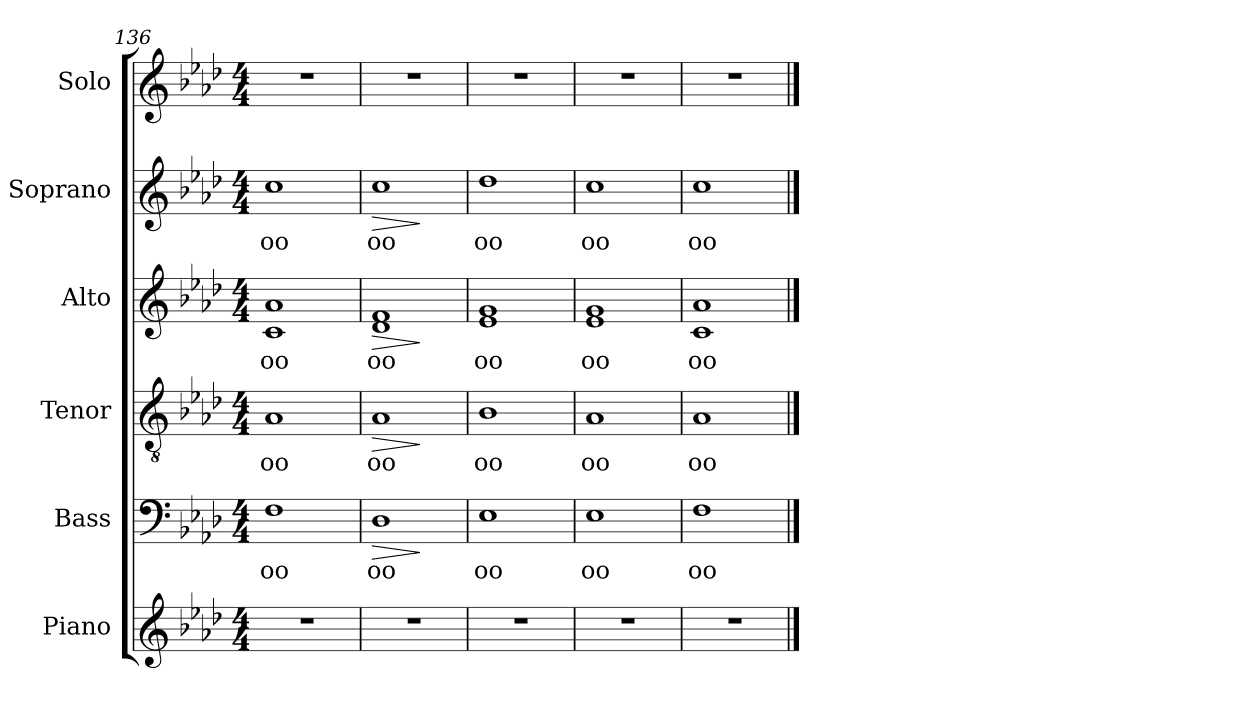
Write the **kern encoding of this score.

**kern	**kern	**text	**dynam	**kern	**text	**dynam	**kern	**text	**dynam	**kern	**text	**dynam	**kern
*part6	*part5	*part5	*part5	*part4	*part4	*part4	*part3	*part3	*part3	*part2	*part2	*part2	*part1
*staff6	*staff5	*staff5	*staff5	*staff4	*staff4	*staff4	*staff3	*staff3	*staff3	*staff2	*staff2	*staff2	*staff1
*I"Piano	*I"Bass	*	*	*I"Tenor	*	*	*I"Alto	*	*	*I"Soprano	*	*	*I"Solo
*I'Pno.	*I'Bass	*	*	*I'Ten	*	*	*I'Alt	*	*	*I'Sop	*	*	*I'So.
*clefG2	*clefF4	*	*	*clefGv2	*	*	*clefG2	*	*	*clefG2	*	*	*clefG2
*k[b-e-a-d-]	*k[b-e-a-d-]	*	*	*k[b-e-a-d-]	*	*	*k[b-e-a-d-]	*	*	*k[b-e-a-d-]	*	*	*k[b-e-a-d-]
*M4/4	*M4/4	*	*	*M4/4	*	*	*M4/4	*	*	*M4/4	*	*	*M4/4
=136	=136	=136	=136	=136	=136	=136	=136	=136	=136	=136	=136	=136	=136
!	!	!LO:LY:b	!	!	!LO:LY:b	!	!	!LO:LY:b	!	!	!LO:LY:b	!	!
1r	1F	oo	.	1A-	oo	.	1c 1a-	oo	.	1cc	oo	.	1r
=137	=137	=137	=137	=137	=137	=137	=137	=137	=137	=137	=137	=137	=137
!	!	!LO:LY:b	!LO:HP:b	!	!LO:LY:b	!LO:HP:b	!	!LO:LY:b	!LO:HP:b	!	!LO:LY:b	!LO:HP:b	!
1r	1D-	oo	>	1A-	oo	>	1d- 1f	oo	>	1cc	oo	>	1r
.	.	.	]	.	.	]	.	.	]	.	.	]	.
=138	=138	=138	=138	=138	=138	=138	=138	=138	=138	=138	=138	=138	=138
!	!	!LO:LY:b	!	!	!LO:LY:b	!	!	!LO:LY:b	!	!	!LO:LY:b	!	!
1r	1E-	oo	.	1B-	oo	.	1e- 1g	oo	.	1dd-	oo	.	1r
=139	=139	=139	=139	=139	=139	=139	=139	=139	=139	=139	=139	=139	=139
!	!	!LO:LY:b	!	!	!LO:LY:b	!	!	!LO:LY:b	!	!	!LO:LY:b	!	!
1r	1E-	oo	.	1A-	oo	.	1e- 1g	oo	.	1cc	oo	.	1r
=140	=140	=140	=140	=140	=140	=140	=140	=140	=140	=140	=140	=140	=140
!	!	!LO:LY:b	!	!	!LO:LY:b	!	!	!LO:LY:b	!	!	!LO:LY:b	!	!
1r	1F	oo	.	1A-	oo	.	1c 1a-	oo	.	1cc	oo	.	1r
==	==	==	==	==	==	==	==	==	==	==	==	==	==
*-	*-	*-	*-	*-	*-	*-	*-	*-	*-	*-	*-	*-	*-
